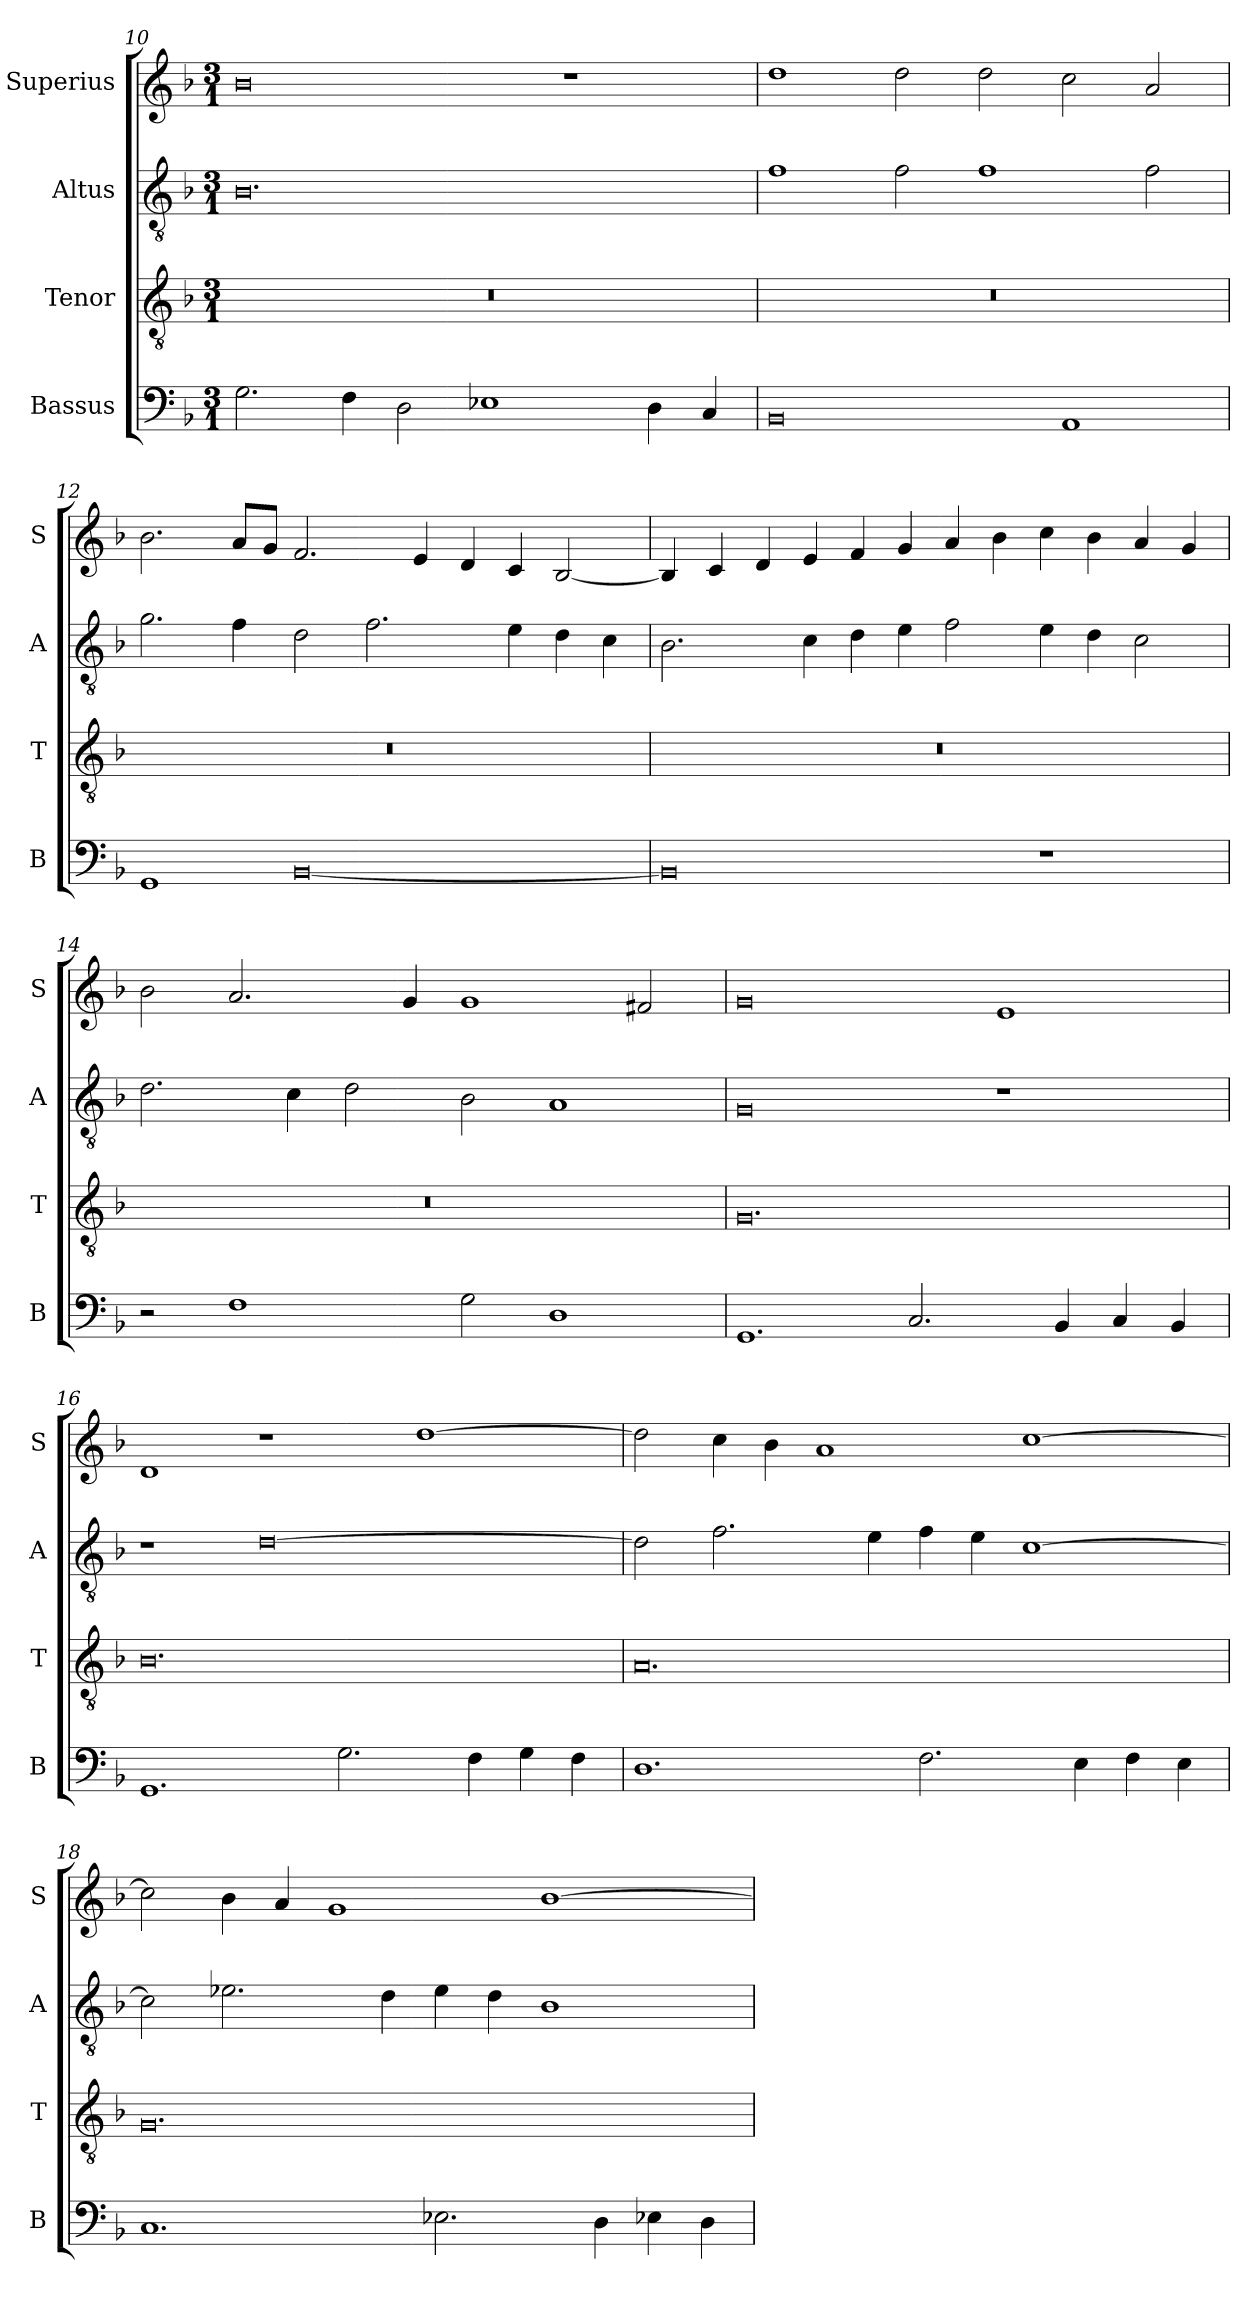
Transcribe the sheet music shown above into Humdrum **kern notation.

**kern	**kern	**kern	**kern
*part4	*part3	*part2	*part1
*staff4	*staff3	*staff2	*staff1
*I"Bassus	*I"Tenor	*I"Altus	*I"Superius
*I'B	*I'T	*I'A	*I'S
*clefF4	*clefGv2	*clefGv2	*clefG2
*k[b-]	*k[b-]	*k[b-]	*k[b-]
*M3/1	*M3/1	*M3/1	*M3/1
=10	=10	=10	=10
2.G\	0.r	0.B-	0b-
4F\	.	.	.
2D\	.	.	.
1E-X	.	.	.
.	.	.	1r
4D\	.	.	.
4C/	.	.	.
=11	=11	=11	=11
0BB-	0.r	1f	1dd
.	.	2f\	2dd\
.	.	1f	2dd\
1AA	.	.	2cc\
.	.	2f\	2a/
=12	=12	=12	=12
1GG	0.r	2.g\	2.b-\
.	.	4f\	8a/L
.	.	.	8g/J
[0BB-	.	2d\	2.f/
.	.	2.f\	.
.	.	.	4e/
.	.	.	4d/
.	.	4e\	4c/
.	.	4d\	[2B-/
.	.	4c\	.
=13	=13	=13	=13
0BB-]	0.r	2.B-\	4B-/]
.	.	.	4c/
.	.	.	4d/
.	.	4c\	4e/
.	.	4d\	4f/
.	.	4e\	4g/
.	.	2f\	4a/
.	.	.	4b-\
1r	.	4e\	4cc\
.	.	4d\	4b-\
.	.	2c\	4a/
.	.	.	4g/
=14	=14	=14	=14
2r	0.r	2.d\	2b-\
1F	.	.	2.a/
.	.	4c\	.
.	.	2d\	.
.	.	.	4g/
2G\	.	2B-\	1g
1D	.	1A	.
.	.	.	2f#X/
=15	=15	=15	=15
1.GG	0.G	0G	0g
2.C/	.	.	.
.	.	1r	1e
4BB-/	.	.	.
4C/	.	.	.
4BB-/	.	.	.
=16	=16	=16	=16
1.GG	0.B-	1r	1d
.	.	[0d	1r
2.G\	.	.	.
.	.	.	[1dd
4F\	.	.	.
4G\	.	.	.
4F\	.	.	.
=17	=17	=17	=17
1.D	0.A	2d\]	2dd\]
.	.	2.f\	4cc\
.	.	.	4b-\
.	.	.	1a
.	.	4e\	.
2.F\	.	4f\	.
.	.	4e\	.
.	.	[1c	[1cc
4E\	.	.	.
4F\	.	.	.
4E\	.	.	.
=18	=18	=18	=18
1.C	0.G	2c\]	2cc\]
.	.	2.e-X\	4b-\
.	.	.	4a/
.	.	.	1g
.	.	4d\	.
2.E-X\	.	4e-\	.
.	.	4d\	.
.	.	1B-	[1b-
4D\	.	.	.
4E-X\	.	.	.
4D\	.	.	.
=	=	=	=
*-	*-	*-	*-
